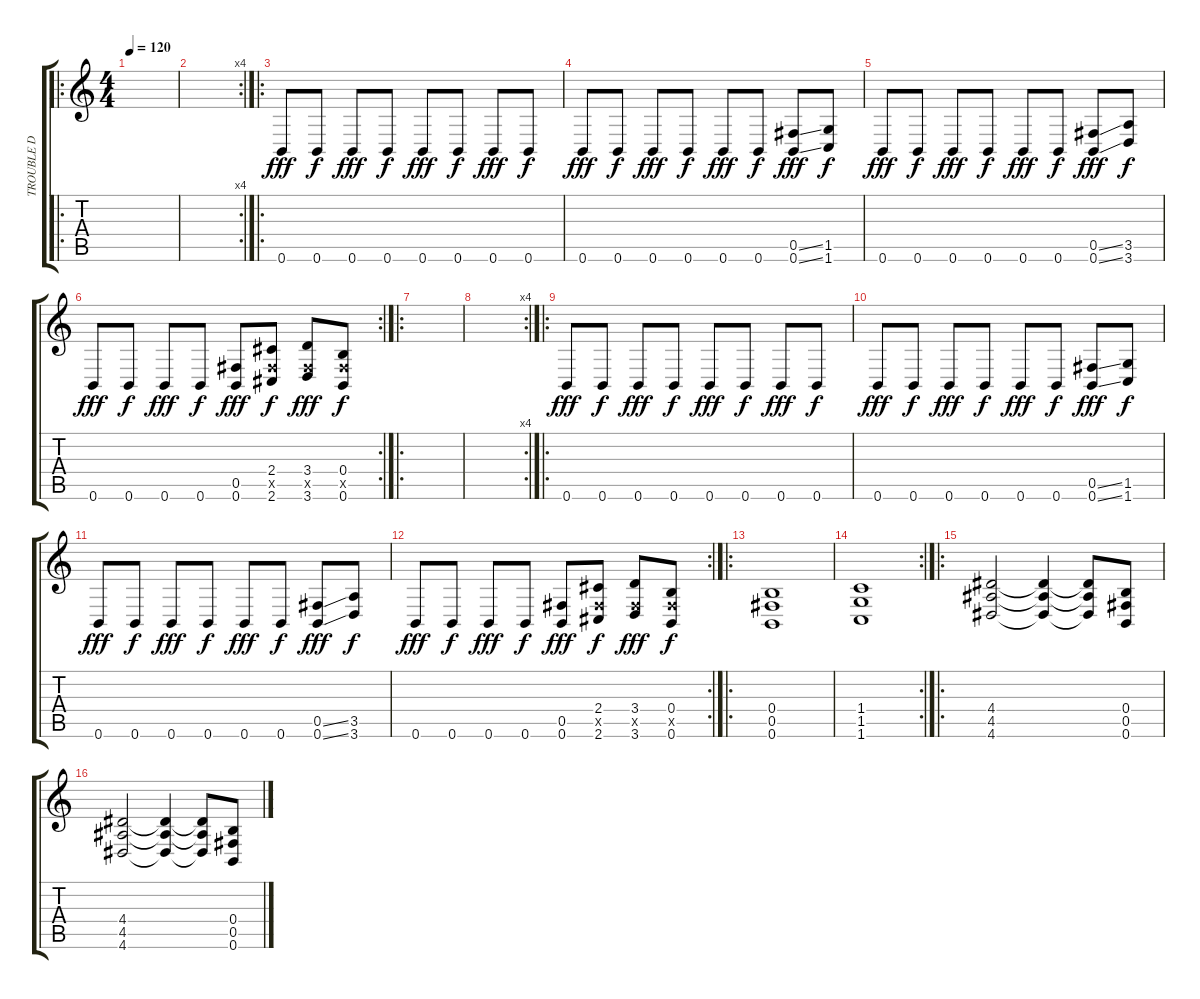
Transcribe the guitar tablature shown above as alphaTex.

\track ("TROUBLE D" "TROUBLE D") {instrument electricbassfinger}
\staff {score tabs}
\tuning (Db4 Ab3 E3 B2 Gb2 B1) {hide}
\ro
\ts (4 4)
\tempo 120
\clef g2
\ks c
|
\rc 4
|
\ro
0.6.8{dy fff} 0.6.8{dy f} 0.6.8{dy fff} 0.6.8{dy f} 0.6.8{dy fff} 0.6.8{dy f} 0.6.8{dy fff} 0.6.8{dy f} |
0.6.8{dy fff} 0.6.8{dy f} 0.6.8{dy fff} 0.6.8{dy f} 0.6.8{dy fff} 0.6.8{dy f} (0.5{ss} 0.6{ss}).8{dy fff} (1.5 1.6).8{dy f} |
0.6.8{dy fff} 0.6.8{dy f} 0.6.8{dy fff} 0.6.8{dy f} 0.6.8{dy fff} 0.6.8{dy f} (0.5{ss} 0.6{ss}).8{dy fff} (3.5 3.6).8{dy f} |
\rc 2
0.6.8{dy fff} 0.6.8{dy f} 0.6.8{dy fff} 0.6.8{dy f} (0.5 0.6).8{dy fff} (2.4 0.5{x} 2.6).8{dy f} (3.4 0.5{x} 3.6).8{dy fff} (0.4 0.5{x} 0.6).8{dy f} |
\ro
|
\rc 4
|
\ro
0.6.8{dy fff} 0.6.8{dy f} 0.6.8{dy fff} 0.6.8{dy f} 0.6.8{dy fff} 0.6.8{dy f} 0.6.8{dy fff} 0.6.8{dy f} |
0.6.8{dy fff} 0.6.8{dy f} 0.6.8{dy fff} 0.6.8{dy f} 0.6.8{dy fff} 0.6.8{dy f} (0.5{ss} 0.6{ss}).8{dy fff} (1.5 1.6).8{dy f} |
0.6.8{dy fff} 0.6.8{dy f} 0.6.8{dy fff} 0.6.8{dy f} 0.6.8{dy fff} 0.6.8{dy f} (0.5{ss} 0.6{ss}).8{dy fff} (3.5 3.6).8{dy f} |
\rc 2
0.6.8{dy fff} 0.6.8{dy f} 0.6.8{dy fff} 0.6.8{dy f} (0.5 0.6).8{dy fff} (2.4 0.5{x} 2.6).8{dy f} (3.4 0.5{x} 3.6).8{dy fff} (0.4 0.5{x} 0.6).8{dy f} |
\ro
(0.4 0.5 0.6).1 |
\rc 2
(1.4 1.5 1.6).1 |
\ro
(4.4 4.5 4.6).2 (4.4{t} 4.5{t} 4.6{t}).4 (4.4{t} 4.5{t} 4.6{t}).8 (0.4 0.5 0.6).8 |
(4.4 4.5 4.6).2 (4.4{t} 4.5{t} 4.6{t}).4 (4.4{t} 4.5{t} 4.6{t}).8 (0.4 0.5 0.6).8
